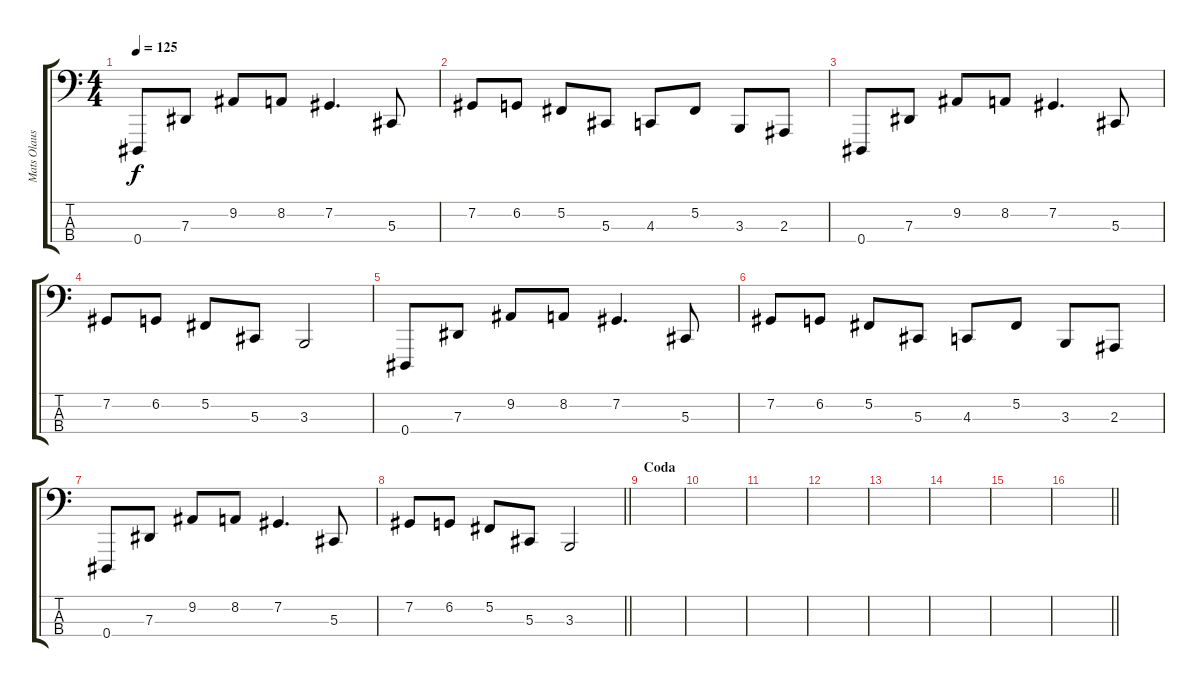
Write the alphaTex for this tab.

\track ("Mats Olausson" "Mats Olaus") {instrument brightacousticpiano}
\staff {score tabs}
\tuning (Gb2 Db2 Ab1 Eb1) {hide}
\ts (4 4)
\tempo 125
\clef f4
\ks c
0.4.8{dy f} 7.3.8 9.2.8 8.2.8 7.2.4{d} 5.3.8 |
7.2.8 6.2.8 5.2.8 5.3.8 4.3.8 5.2.8 3.3.8 2.3.8 |
0.4.8 7.3.8 9.2.8 8.2.8 7.2.4{d} 5.3.8 |
7.2.8 6.2.8 5.2.8 5.3.8 3.3.2 |
0.4.8 7.3.8 9.2.8 8.2.8 7.2.4{d} 5.3.8 |
7.2.8 6.2.8 5.2.8 5.3.8 4.3.8 5.2.8 3.3.8 2.3.8 |
0.4.8 7.3.8 9.2.8 8.2.8 7.2.4{d} 5.3.8 |
\barLineRight lightlight
7.2.8 6.2.8 5.2.8 5.3.8 3.3.2 |
\section ("" "Coda")
|
|
|
|
|
|
|
\barLineRight lightlight
